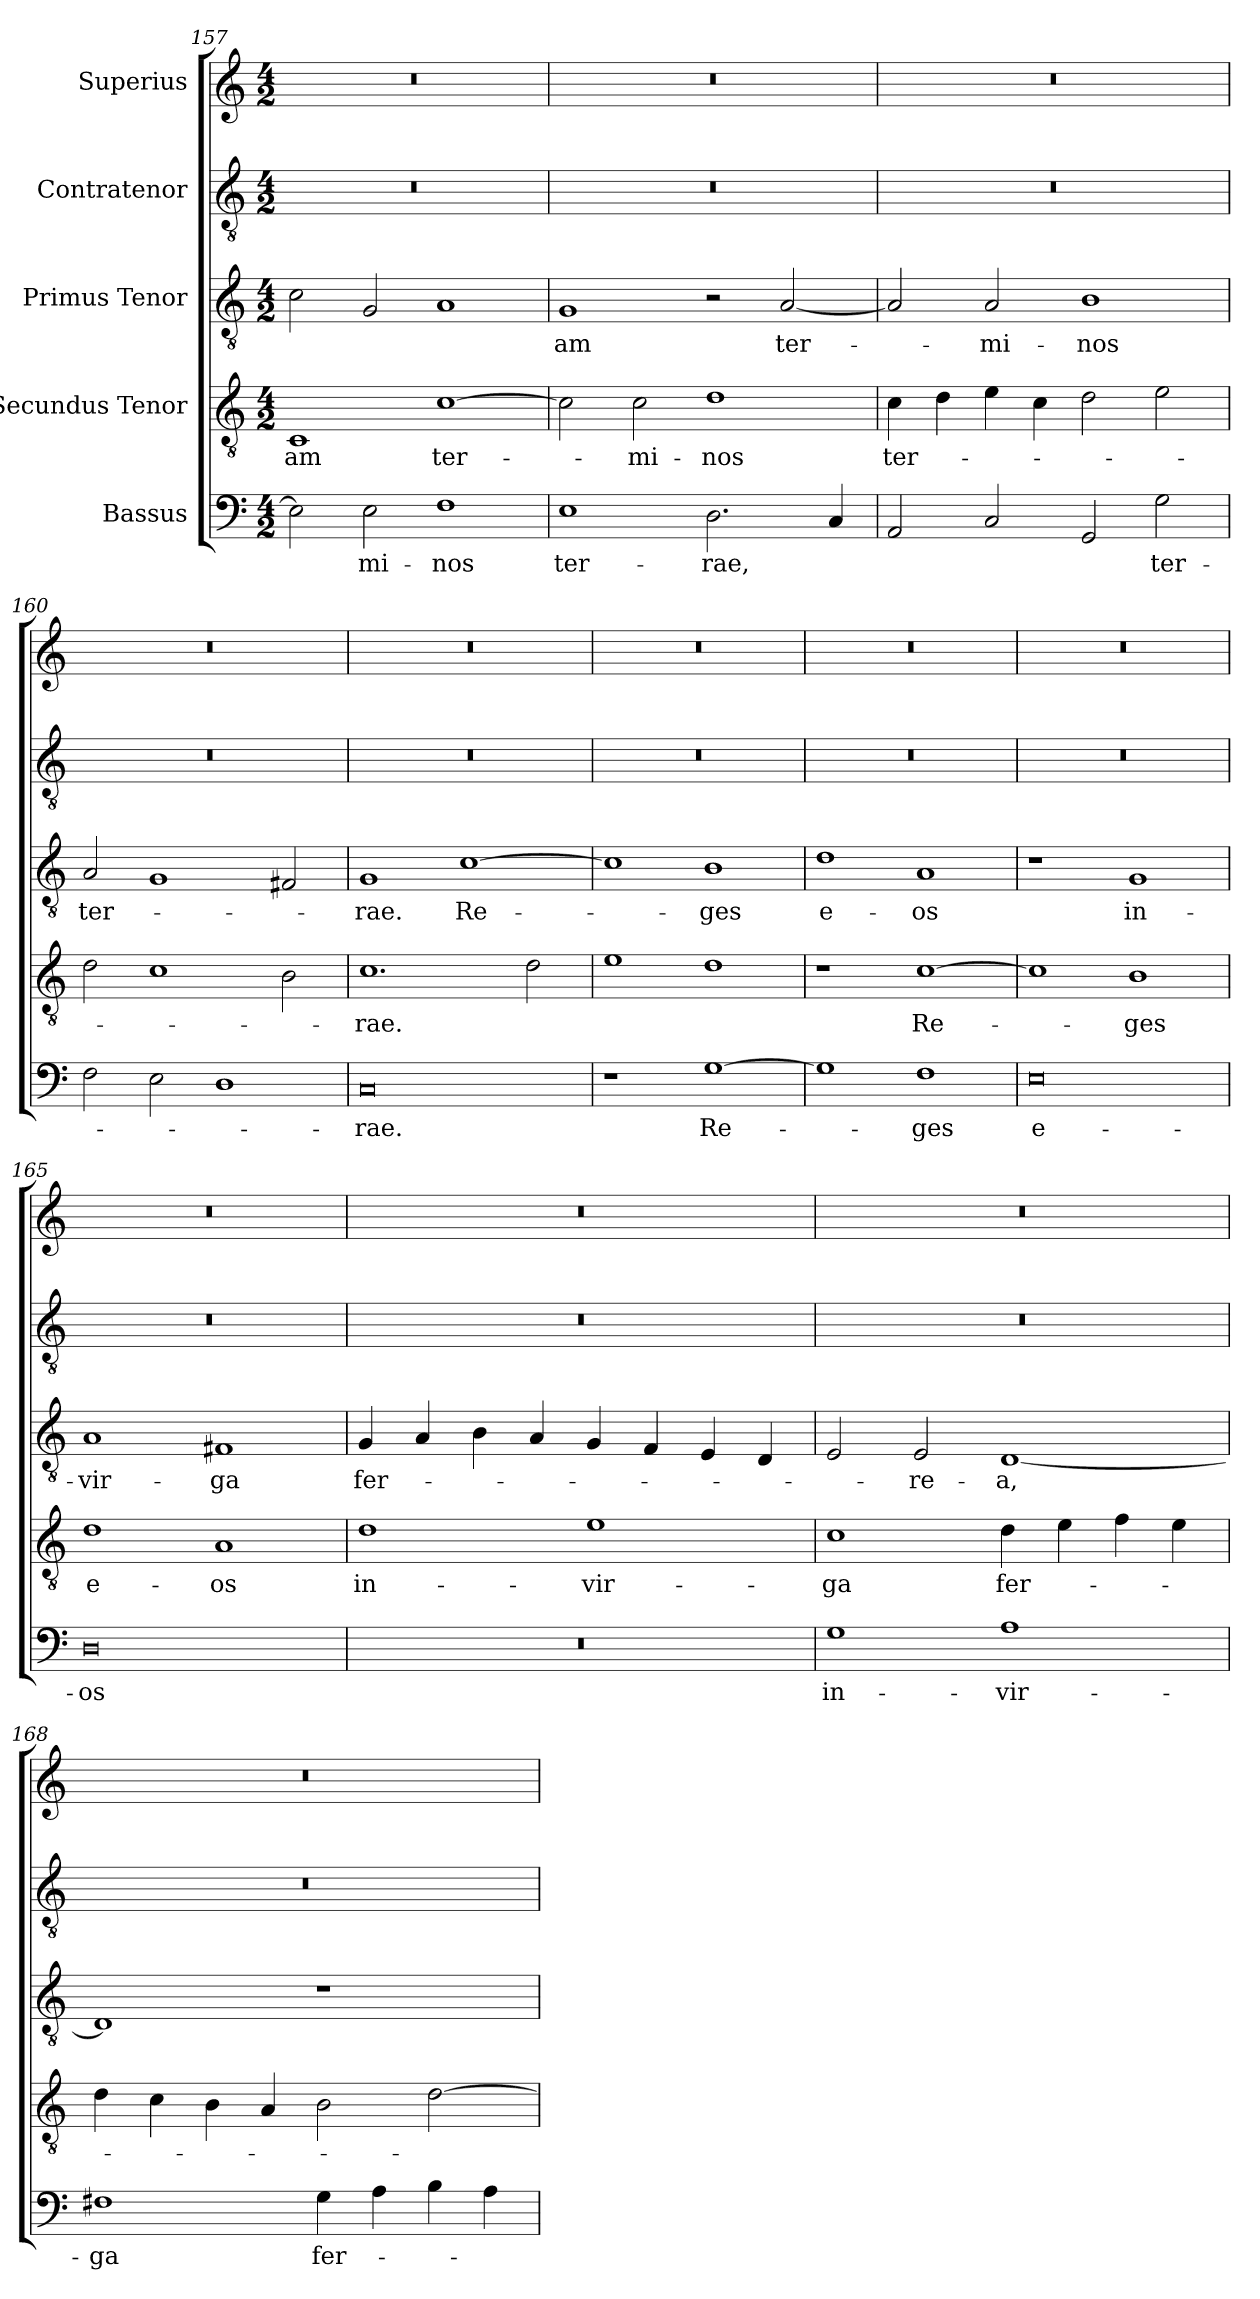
**kern	**text	**kern	**text	**kern	**text	**kern	**kern
*part5	*part5	*part4	*part4	*part3	*part3	*part2	*part1
*staff5	*staff5	*staff4	*staff4	*staff3	*staff3	*staff2	*staff1
*I"Bassus	*	*I"Secundus Tenor	*	*I"Primus Tenor	*	*I"Contratenor	*I"Superius
*clefF4	*	*clefGv2	*	*clefGv2	*	*clefGv2	*clefG2
*k[]	*	*k[]	*	*k[]	*	*k[]	*k[]
*M4/2	*	*M4/2	*	*M4/2	*	*M4/2	*M4/2
=157	=157	=157	=157	=157	=157	=157	=157
2E\]	.	1C/	-am	2c\	.	0r	0r
2E\	-mi-	.	.	2G/	.	.	.
1F\	-nos	[1c\	ter-	1A/	.	.	.
=158	=158	=158	=158	=158	=158	=158	=158
1E\	ter-	2c\]	.	1G/	-am	0r	0r
.	.	2c\	-mi-	.	.	.	.
2.D\	-rae,	1d\	-nos	2r	.	.	.
.	.	.	.	[2A/	ter-	.	.
4C/	.	.	.	.	.	.	.
=159	=159	=159	=159	=159	=159	=159	=159
2AA/	.	4c\	ter-	2A/]	.	0r	0r
.	.	4d\	.	.	.	.	.
2C/	.	4e\	.	2A/	-mi-	.	.
.	.	4c\	.	.	.	.	.
2GG/	.	2d\	.	1B\	-nos	.	.
2G\	ter-	2e\	.	.	.	.	.
=160	=160	=160	=160	=160	=160	=160	=160
2F\	.	2d\	.	2A/	ter-	0r	0r
2E\	.	1c\	.	1G/	.	.	.
1D\	.	.	.	.	.	.	.
.	.	2B\	.	2F#X/	.	.	.
=161	=161	=161	=161	=161	=161	=161	=161
0C/	-rae.	1.c\	-rae.	1G/	-rae.	0r	0r
.	.	.	.	[1c\	Re-	.	.
.	.	2d\	.	.	.	.	.
=162	=162	=162	=162	=162	=162	=162	=162
1r	.	1e\	.	1c\]	.	0r	0r
[1G\	Re-	1d\	.	1B\	-ges	.	.
=163	=163	=163	=163	=163	=163	=163	=163
1G\]	.	1r	.	1d\	e-	0r	0r
1F\	-ges	[1c\	Re-	1A/	-os	.	.
=164	=164	=164	=164	=164	=164	=164	=164
0E\	e-	1c\]	.	1r	.	0r	0r
.	.	1B\	-ges	1G/	in-	.	.
=165	=165	=165	=165	=165	=165	=165	=165
0D\	-os	1d\	e-	1A/	vir-	0r	0r
.	.	1A/	-os	1F#X/	-ga	.	.
=166	=166	=166	=166	=166	=166	=166	=166
0r	.	1d\	in-	4G/	fer-	0r	0r
.	.	.	.	4A/	.	.	.
.	.	.	.	4B\	.	.	.
.	.	.	.	4A/	.	.	.
.	.	1e\	vir-	4G/	.	.	.
.	.	.	.	4F/	.	.	.
.	.	.	.	4E/	.	.	.
.	.	.	.	4D/	.	.	.
=167	=167	=167	=167	=167	=167	=167	=167
1G\	in-	1c\	-ga	2E/	.	0r	0r
.	.	.	.	2E/	-re-	.	.
1A\	vir-	4d\	fer-	[1D/	-a,	.	.
.	.	4e\	.	.	.	.	.
.	.	4f\	.	.	.	.	.
.	.	4e\	.	.	.	.	.
=168	=168	=168	=168	=168	=168	=168	=168
1F#X\	-ga	4d\	.	1D/]	.	0r	0r
.	.	4c\	.	.	.	.	.
.	.	4B\	.	.	.	.	.
.	.	4A/	.	.	.	.	.
4G\	fer-	2B\	.	1r	.	.	.
4A\	.	.	.	.	.	.	.
4B\	.	[2d\	.	.	.	.	.
4A\	.	.	.	.	.	.	.
=	=	=	=	=	=	=	=
*-	*-	*-	*-	*-	*-	*-	*-
